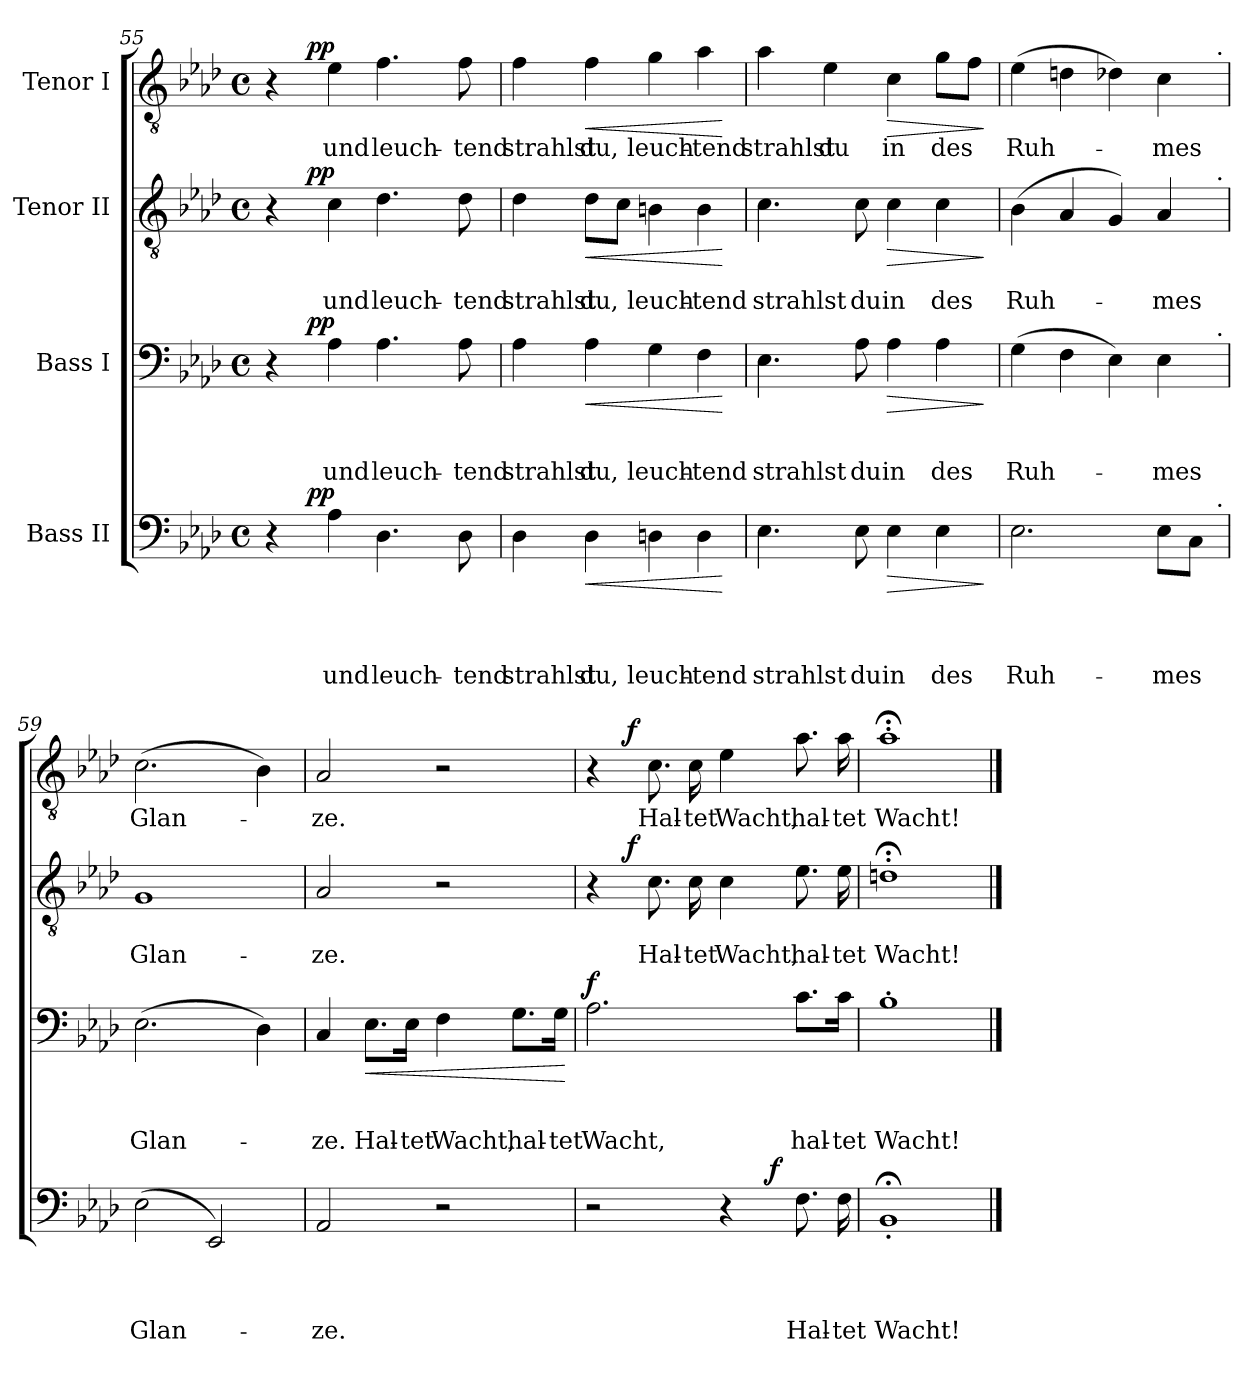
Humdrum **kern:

**kern	**text	**text	**text	**text	**dynam	**kern	**text	**text	**text	**dynam	**kern	**text	**text	**dynam	**kern	**text	**dynam
*part4	*part4	*part4	*part4	*part4	*part4	*part3	*part3	*part3	*part3	*part3	*part2	*part2	*part2	*part2	*part1	*part1	*part1
*staff4	*staff4	*staff4	*staff4	*staff4	*staff4	*staff3	*staff3	*staff3	*staff3	*staff3	*staff2	*staff2	*staff2	*staff2	*staff1	*staff1	*staff1
*I"Bass II	*	*	*	*	*	*I"Bass I	*	*	*	*	*I"Tenor II	*	*	*	*I"Tenor I	*	*
*clefF4	*	*	*	*	*	*clefF4	*	*	*	*	*clefGv2	*	*	*	*clefGv2	*	*
*k[b-e-a-d-]	*	*	*	*	*	*k[b-e-a-d-]	*	*	*	*	*k[b-e-a-d-]	*	*	*	*k[b-e-a-d-]	*	*
*A-:	*	*	*	*	*	*A-:	*	*	*	*	*A-:	*	*	*	*A-:	*	*
*M4/4	*	*	*	*	*	*M4/4	*	*	*	*	*M4/4	*	*	*	*M4/4	*	*
*met(c)	*	*	*	*	*	*met(c)	*	*	*	*	*met(c)	*	*	*	*met(c)	*	*
=55	=55	=55	=55	=55	=55	=55	=55	=55	=55	=55	=55	=55	=55	=55	=55	=55	=55
*^	*	*	*	*	*	*^	*	*	*	*	*^	*	*	*	*^	*	*
4r	8.ryy	.	.	.	.	.	4r	8.ryy	.	.	.	.	4r	8.ryy	.	.	.	4r	8.ryy	.	.
!	!	!	!	!	!	!LO:DY:a	!	!	!	!	!	!LO:DY:a	!	!	!	!	!LO:DY:a	!	!	!	!LO:DY:a
.	2ryy	.	.	.	.	pp	.	2ryy	.	.	.	pp	.	2ryy	.	.	pp	.	2ryy	.	pp
!	!	!	!	!	!LO:LY:b	!	!	!	!	!	!LO:LY:b	!	!	!	!	!LO:LY:b	!	!	!	!LO:LY:b	!
4A-\	.	.	.	.	und	.	4A-\	.	.	.	und	.	4c\	.	.	und	.	4e-\	.	und	.
!	!	!	!	!	!LO:LY:b	!	!	!	!	!	!LO:LY:b	!	!	!	!	!LO:LY:b	!	!	!	!LO:LY:b	!
4.D-\	.	.	.	.	leuch-	.	4.A-\	.	.	.	leuch-	.	4.d-\	.	.	leuch-	.	4.f\	.	leuch-	.
.	4ryy	.	.	.	.	.	.	4ryy	.	.	.	.	.	4ryy	.	.	.	.	4ryy	.	.
!	!	!	!	!	!LO:LY:b	!	!	!	!	!	!LO:LY:b	!	!	!	!	!LO:LY:b	!	!	!	!LO:LY:b	!
8D-\	.	.	.	.	-tend	.	8A-\	.	.	.	-tend	.	8d-\	.	.	-tend	.	8f\	.	-tend	.
.	16ryy	.	.	.	.	.	.	16ryy	.	.	.	.	.	16ryy	.	.	.	.	16ryy	.	.
=56	=56	=56	=56	=56	=56	=56	=56	=56	=56	=56	=56	=56	=56	=56	=56	=56	=56	=56	=56	=56	=56
!	!	!	!	!	!LO:LY:b	!	!	!	!	!	!LO:LY:b	!	!	!	!	!LO:LY:b	!	!	!	!LO:LY:b	!
*v	*v	*	*	*	*	*	*	*	*	*	*	*	*v	*v	*	*	*	*v	*v	*	*
*	*	*	*	*	*	*v	*v	*	*	*	*	*	*	*	*	*	*	*
4D-\	.	.	.	strahlst	.	4A-\	.	.	strahlst	.	4d-\	.	strahlst	.	4f\	strahlst	.
!	!	!	!	!LO:LY:b	!LO:HP:b	!	!	!	!LO:LY:b	!LO:HP:b	!	!	!LO:LY:b	!LO:HP:b	!	!LO:LY:b	!LO:HP:b
4D-\	.	.	.	du,	<	4A-\	.	.	du,	<	8d-\L	.	du,	<	4f\	du,	<
.	.	.	.	.	.	.	.	.	.	.	8c\J	.	.	.	.	.	.
!	!	!	!	!LO:LY:b	!	!	!	!	!LO:LY:b	!	!	!	!LO:LY:b	!	!	!LO:LY:b	!
4Dn\	.	.	.	leuch-	.	4G\	.	.	leuch-	.	4Bn\	.	leuch-	.	4g\	leuch-	.
!	!	!	!	!LO:LY:b	!	!	!	!	!LO:LY:b	!	!	!	!LO:LY:b	!	!	!LO:LY:b	!
4D\	.	.	.	-tend	.	4F\	.	.	-tend	.	4B\	.	-tend	.	4a-\	-tend	.
.	.	.	.	.	[	.	.	.	.	[	.	.	.	[	.	.	[
=57	=57	=57	=57	=57	=57	=57	=57	=57	=57	=57	=57	=57	=57	=57	=57	=57	=57
!	!	!	!	!LO:LY:b	!	!	!	!	!LO:LY:b	!	!	!	!LO:LY:b	!	!	!LO:LY:b	!
4.E-\	.	.	.	strahlst	.	4.E-\	.	.	strahlst	.	4.c\	.	strahlst	.	4a-\	strahlst	.
!	!	!	!	!	!	!	!	!	!	!	!	!	!	!	!	!LO:LY:b	!
.	.	.	.	.	.	.	.	.	.	.	.	.	.	.	4e-\	du	.
!	!	!	!	!LO:LY:b	!	!	!	!	!LO:LY:b	!	!	!	!LO:LY:b	!	!	!	!
8E-\	.	.	.	du	.	8A-\	.	.	du	.	8c\	.	du	.	.	.	.
!	!	!	!	!LO:LY:b	!LO:HP:b	!	!	!	!LO:LY:b	!LO:HP:b	!	!	!LO:LY:b	!LO:HP:b	!	!LO:LY:b	!LO:HP:b
4E-\	.	.	.	in	>	4A-\	.	.	in	>	4c\	.	in	>	4c\	in	>
!	!	!	!	!LO:LY:b	!	!	!	!	!LO:LY:b	!	!	!	!LO:LY:b	!	!	!LO:LY:b	!
4E-\	.	.	.	des	.	4A-\	.	.	des	.	4c\	.	des	.	8g\L	des	.
.	.	.	.	.	.	.	.	.	.	.	.	.	.	.	8f\J	.	.
.	.	.	.	.	]	.	.	.	.	]	.	.	.	]	.	.	]
!!LO:LB:g=z
=58	=58	=58	=58	=58	=58	=58	=58	=58	=58	=58	=58	=58	=58	=58	=58	=58	=58
!	!	!	!	!LO:LY:b	!	!	!	!	!LO:LY:b	!	!	!	!LO:LY:b	!	!	!LO:LY:b	!
*^	*	*	*	*	*	*^	*	*	*	*	*^	*	*	*	*^	*	*
2.E-\	2ryy	.	.	.	Ruh-	.	(>4G\	2ryy	.	.	Ruh-	.	(>4B-\	2ryy	.	Ruh-	.	(>4e-\	2ryy	Ruh-	.
.	.	.	.	.	.	.	4F\	.	.	.	.	.	4A-/	.	.	.	.	4dn\	.	.	.
.	4...ryy	.	.	.	.	.	4E-\)	4...ryy	.	.	.	.	4G/)	4...ryy	.	.	.	4d-X\)	4...ryy	.	.
!	!	!	!	!	!LO:LY:b	!	!	!	!	!	!LO:LY:b	!	!	!	!	!LO:LY:b	!	!	!	!LO:LY:b	!
8E-\L	.	.	.	.	-mes	.	4E-\	.	.	.	-mes	.	4A-</	.	.	-mes	.	4c\	.	-mes	.
8C>\J	.	.	.	.	.	.	.	.	.	.	.	.	.	.	.	.	.	.	.	.	.
!	!	!	!	!	!	!	!	!	!	!	!	!	!	!	!	!	!	!	!LO:TX:a:t=.	!	!
!	!	!	!	!	!	!	!	!	!	!	!	!	!	!LO:TX:a:t=.	!	!	!	!	!	!	!
!	!	!	!	!	!	!	!	!LO:TX:a:t=.	!	!	!	!	!	!	!	!	!	!	!	!	!
!	!LO:TX:a:t=.	!	!	!	!	!	!	!	!	!	!	!	!	!	!	!	!	!	!	!	!
.	32ryy	.	.	.	.	.	.	32ryy	.	.	.	.	.	32ryy	.	.	.	.	32ryy	.	.
=59	=59	=59	=59	=59	=59	=59	=59	=59	=59	=59	=59	=59	=59	=59	=59	=59	=59	=59	=59	=59	=59
!	!	!	!	!	!LO:LY:b	!	!	!	!	!	!LO:LY:b	!	!	!	!	!LO:LY:b	!	!	!	!LO:LY:b	!
*v	*v	*	*	*	*	*	*	*	*	*	*	*	*v	*v	*	*	*	*v	*v	*	*
*	*	*	*	*	*	*v	*v	*	*	*	*	*	*	*	*	*	*	*
(>2E-\	.	.	.	Glan-	.	(>2.E-\	.	.	Glan-	.	1G	.	Glan-	.	(>2.c\	Glan-	.
2EE-/)	.	.	.	.	.	.	.	.	.	.	.	.	.	.	.	.	.
.	.	.	.	.	.	4D-\)	.	.	.	.	.	.	.	.	4B-\)	.	.
=60	=60	=60	=60	=60	=60	=60	=60	=60	=60	=60	=60	=60	=60	=60	=60	=60	=60
!	!	!	!	!LO:LY:b	!	!	!	!	!LO:LY:b	!	!	!	!LO:LY:b	!	!	!LO:LY:b	!
2AA-/	.	.	.	-ze.	.	4C/	.	.	-ze.	.	2A-/	.	-ze.	.	2A-/	-ze.	.
!	!	!	!	!	!	!	!	!	!LO:LY:b	!LO:HP:b	!	!	!	!	!	!	!
.	.	.	.	.	.	8.E-\L	.	.	Hal-	<	.	.	.	.	.	.	.
!	!	!	!	!	!	!	!	!	!LO:LY:b	!	!	!	!	!	!	!	!
.	.	.	.	.	.	16E-\Jk	.	.	-tet	.	.	.	.	.	.	.	.
!	!	!	!	!	!	!	!	!	!LO:LY:b	!	!	!	!	!	!	!	!
2r	.	.	.	.	.	4F\	.	.	Wacht,	.	2r	.	.	.	2r	.	.
!	!	!	!	!	!	!	!	!	!LO:LY:b	!	!	!	!	!	!	!	!
.	.	.	.	.	.	8.G\L	.	.	hal-	.	.	.	.	.	.	.	.
!	!	!	!	!	!	!	!	!	!LO:LY:b	!	!	!	!	!	!	!	!
.	.	.	.	.	.	16G\Jk	.	.	-tet	.	.	.	.	.	.	.	.
.	.	.	.	.	.	.	.	.	.	[	.	.	.	.	.	.	.
=61	=61	=61	=61	=61	=61	=61	=61	=61	=61	=61	=61	=61	=61	=61	=61	=61	=61
!	!	!	!	!	!	!	!	!	!LO:LY:b	!LO:DY:a	!	!	!	!	!	!	!
*^	*	*	*	*	*	*	*	*	*	*	*^	*	*	*	*^	*	*
2r	2ryy	.	.	.	.	.	2.A-\	.	.	Wacht,	f	4r	8.ryy	.	.	.	4r	8.ryy	.	.
!	!	!	!	!	!	!	!	!	!	!	!	!	!	!	!	!LO:DY:a	!	!	!	!LO:DY:a
.	.	.	.	.	.	.	.	.	.	.	.	.	2ryy	.	.	f	.	2ryy	.	f
!	!	!	!	!	!	!	!	!	!	!	!	!	!	!	!LO:LY:b	!	!	!	!LO:LY:b	!
.	.	.	.	.	.	.	.	.	.	.	.	8.c\	.	.	Hal-	.	8.c\	.	Hal-	.
!	!	!	!	!	!	!	!	!	!	!	!	!	!	!	!LO:LY:b	!	!	!	!LO:LY:b	!
.	.	.	.	.	.	.	.	.	.	.	.	16c\	.	.	-tet	.	16c\	.	-tet	.
!	!	!	!	!	!	!	!	!	!	!	!	!	!	!	!LO:LY:b	!	!	!	!LO:LY:b	!
4r	8.ryy	.	.	.	.	.	.	.	.	.	.	4c\	.	.	Wacht,	.	4e-\	.	Wacht,	.
!	!	!	!	!	!	!LO:DY:a	!	!	!	!	!	!	!	!	!	!	!	!	!	!
.	4ryy	.	.	.	.	f	.	.	.	.	.	.	4ryy	.	.	.	.	4ryy	.	.
!	!	!	!	!	!LO:LY:b	!	!	!	!	!LO:LY:b	!	!	!	!	!LO:LY:b	!	!	!	!LO:LY:b	!
8.F\	.	.	.	.	Hal-	.	8.c\L	.	.	hal-	.	8.e-\	.	.	hal-	.	8.a-\	.	hal-	.
!	!	!	!	!	!LO:LY:b	!	!	!	!	!LO:LY:b	!	!	!	!	!LO:LY:b	!	!	!	!LO:LY:b	!
16F\	16ryy	.	.	.	-tet	.	16c\Jk	.	.	-tet	.	16e-\	16ryy	.	-tet	.	16a-\	16ryy	-tet	.
=62	=62	=62	=62	=62	=62	=62	=62	=62	=62	=62	=62	=62	=62	=62	=62	=62	=62	=62	=62	=62
!	!	!	!	!	!LO:LY:b	!	!	!	!	!LO:LY:b	!	!	!	!	!LO:LY:b	!	!	!	!LO:LY:b	!
*	*	*	*	*	*	*	*	*	*	*	*	*v	*v	*	*	*	*	*	*	*
*v	*v	*	*	*	*	*	*	*	*	*	*	*	*	*	*	*v	*v	*	*
1BB-;'<	.	.	.	Wacht!	.	1B-'>	.	.	Wacht!	.	1dn;<'>	.	Wacht!	.	1a-;<'>	Wacht!	.
==	==	==	==	==	==	==	==	==	==	==	==	==	==	==	==	==	==
*-	*-	*-	*-	*-	*-	*-	*-	*-	*-	*-	*-	*-	*-	*-	*-	*-	*-
